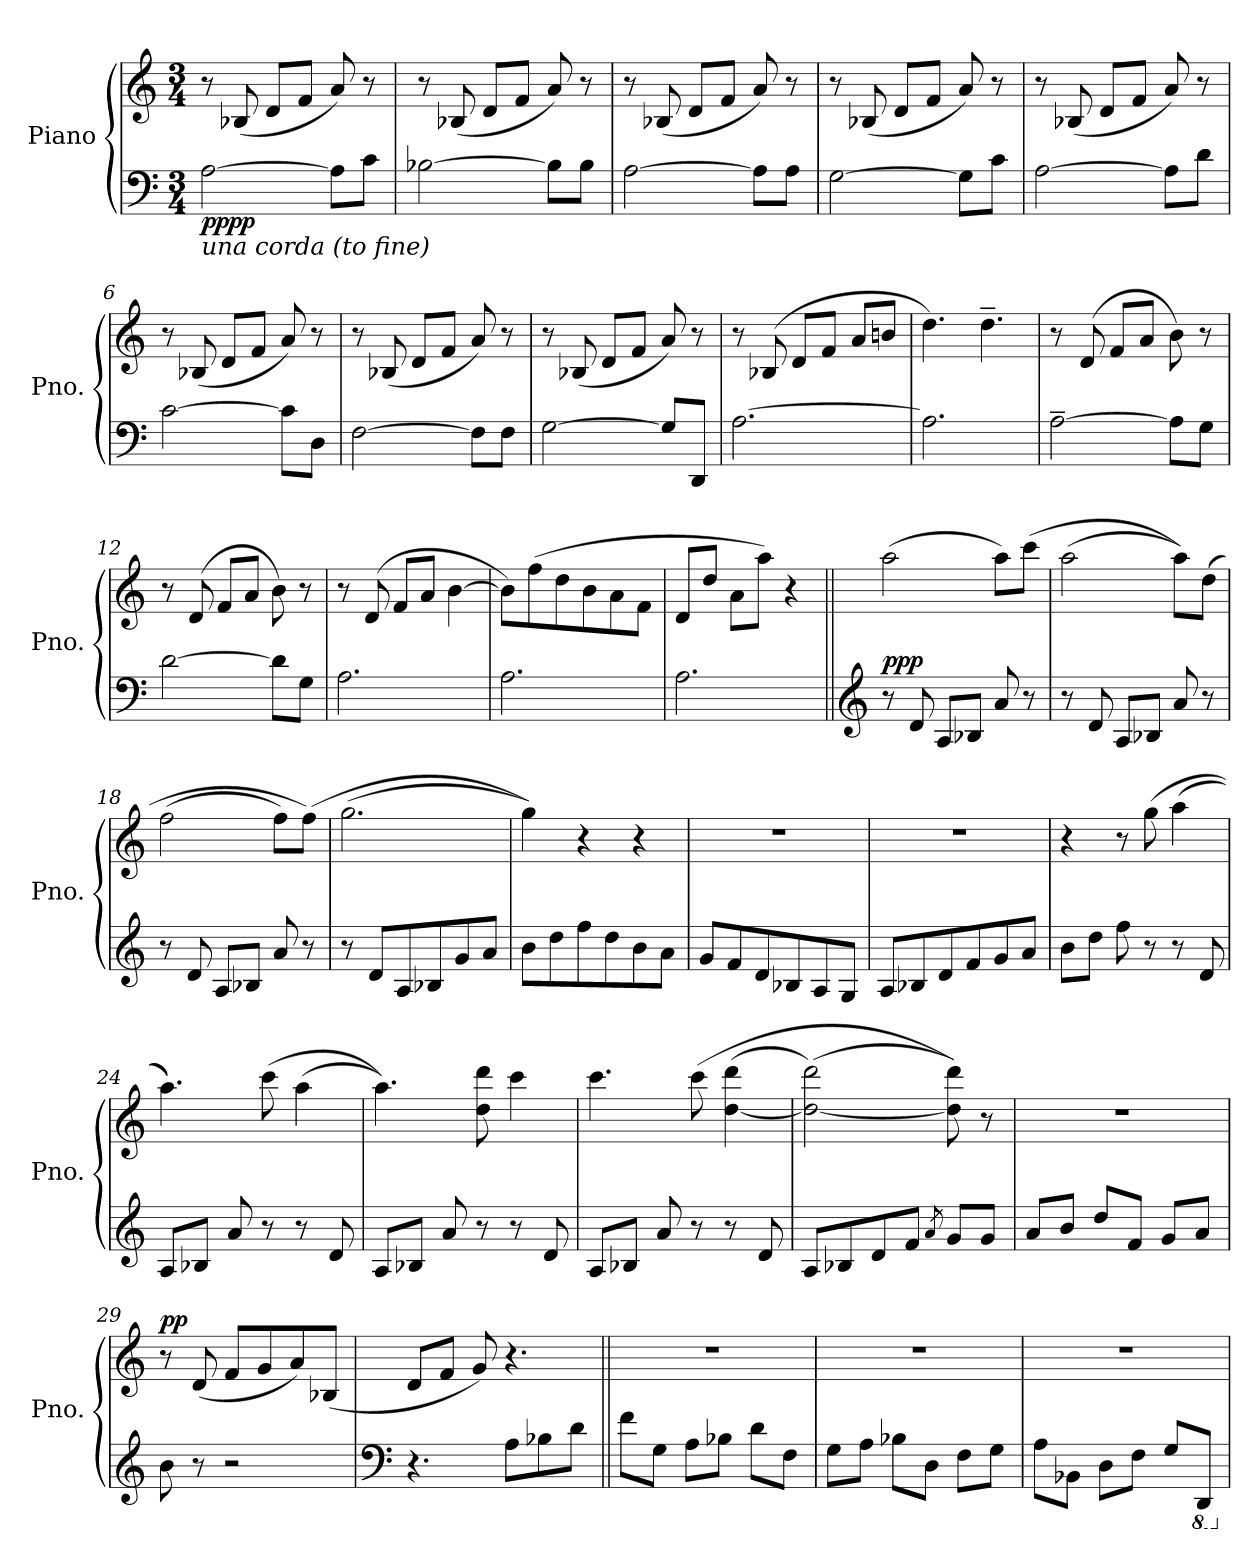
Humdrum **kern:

**kern	**kern	**dynam
*part1	*part1	*part1
*staff2	*staff1	*staff1/2
*I"Piano	*	*
*I'Pno.	*	*
*clefF4	*clefG2	*
*k[]	*k[]	*
*M3/4	*M3/4	*
*MM80	*MM80	*
=1	=1	=1
!LO:TX:b:i:t=una corda (to fine)	!	!
!	!	!LO:DY:b=2
!	!	!LO:DY:n=1:b
[2A\	8r	pp pp
.	(<8B-X/	.
.	8d/L	.
.	8f/J	.
8A\L]	8a/)	.
8c\J	8r	.
=2	=2	=2
[2B-X\	8r	.
.	(<8B-X/	.
.	8d/L	.
.	8f/J	.
8B-\L]	8a/)	.
8B-\J	8r	.
=3	=3	=3
[2A\	8r	.
.	(<8B-X/	.
.	8d/L	.
.	8f/J	.
8A\L]	8a/)	.
8A\J	8r	.
=4	=4	=4
[2G\	8r	.
.	(<8B-X/	.
.	8d/L	.
.	8f/J	.
8G\L]	8a/)	.
8c\J	8r	.
=5	=5	=5
[2A\	8r	.
.	(<8B-X/	.
.	8d/L	.
.	8f/J	.
8A\L]	8a/)	.
8d\J	8r	.
=6	=6	=6
[2c\	8r	.
.	(<8B-X/	.
.	8d/L	.
.	8f/J	.
8c\L]	8a/)	.
8D\J	8r	.
=7	=7	=7
[2F\	8r	.
.	(<8B-X/	.
.	8d/L	.
.	8f/J	.
8F\L]	8a/)	.
8F\J	8r	.
=8	=8	=8
[2G\	8r	.
.	(<8B-X/	.
.	8d/L	.
.	8f/J	.
8G/L]	8a/)	.
8DD/J	8r	.
=9	=9	=9
[2.A\	8r	.
.	(>8B-X/	.
.	8d/L	.
.	8f/J	.
.	8a/L	.
.	8bn/J	.
=10	=10	=10
2.A\]	4.dd\)	.
.	4.dd~\	.
=11	=11	=11
[2A~\	8r	.
.	(>8d/	.
.	8f/L	.
.	8a/J	.
8A\L]	8b\)	.
8G\J	8r	.
=12	=12	=12
[2d\	8r	.
.	(>8d/	.
.	8f/L	.
.	8a/J	.
8d\L]	8b\)	.
8G\J	8r	.
=13	=13	=13
2.A\	8r	.
.	(>8d/	.
.	8f/L	.
.	8a/J	.
.	[4b\	.
=14	=14	=14
2.A\	8b\L])	.
.	(>8ff\	.
.	8dd\	.
.	8b\	.
.	8a\	.
.	8f\J	.
=15	=15	=15
2.A\	8d/L	.
.	8dd/J	.
.	8a\L	.
.	8aa\J)	.
.	4r	.
=16||	=16||	=16||
*clefG2	*	*
!	!	!LO:DY:a=2
!	!	!LO:DY:n=1:a
8r	(>2aa\	pp p
8d/	.	.
8A/L	.	.
8B-X/J	.	.
8a/	8aa\L)	.
8r	(>8ccc\J	.
=17	=17	=17
8r	(>2aa\	.
8d/	.	.
8A/L	.	.
8B-X/J	.	.
8a/	8aa\L))	.
8r	(>8dd\J	.
=18	=18	=18
8r	(>2ff\	.
8d/	.	.
8A/L	.	.
8B-X/J	.	.
8a/	8ff\L)	.
8r	(>8ff\J)	.
=19	=19	=19
8r	(>2.gg\	.
8d/L	.	.
8A/	.	.
8B-X/	.	.
8g/	.	.
8a/J	.	.
=20	=20	=20
8b\L	4gg\))	.
8dd\	.	.
8ff\	4r	.
8dd\	.	.
8b\	4r	.
8a\J	.	.
=21	=21	=21
8g/L	2.r	.
8f/	.	.
8d/	.	.
8B-X/	.	.
8A/	.	.
8G/J	.	.
=22	=22	=22
8A/L	2.r	.
8B-X/	.	.
8d/	.	.
8f/	.	.
8g/	.	.
8a/J	.	.
=23	=23	=23
8b\L	4r	.
8dd\J	.	.
8ff\	8r	.
8r	(>8gg\	.
8r	(>4aa\	.
8d/	.	.
=24	=24	=24
8A/L	4.aa\))	.
8B-X/J	.	.
8a/	.	.
8r	(>8ccc\	.
8r	(>4aa\	.
8d/	.	.
=25	=25	=25
8A/L	4.aa\))	.
8B-X/J	.	.
8a/	.	.
8r	8dd\ 8ddd\	.
8r	4ccc\	.
8d/	.	.
=26	=26	=26
8A/L	4.ccc\	.
8B-X/J	.	.
8a/	.	.
8r	(>8ccc\	.
8r	(<[4dd\ 4ddd\	.
8d/	.	.
=27	=27	=27
8A/L	(<2dd\_ 2ddd\)	.
8B-X/	.	.
8d/	.	.
8f/J	.	.
8qa/	.	.
8g/L	8dd\] 8ddd\))	.
8g/J	8r	.
=28	=28	=28
8a/L	2.r	.
8b/J	.	.
8dd/L	.	.
8f/J	.	.
8g/L	.	.
8a/J	.	.
=29	=29	=29
!	!	!LO:DY:a
8b\	8r	pp
8r	(<8d/	.
2r	8f/L	.
.	8g/	.
.	8a/)	.
.	(<8B-X/J	.
=30	=30	=30
*clefF4	*	*
4.r	8d/L	.
.	8f/J	.
.	8g/)	.
8A\L	4.r	.
8B-X\	.	.
8d\J	.	.
=31||	=31||	=31||
8f\L	2.r	.
8G\J	.	.
8A\L	.	.
8B-X\J	.	.
8d\L	.	.
8F\J	.	.
=32	=32	=32
8G\L	2.r	.
8A\J	.	.
8B-X\L	.	.
8D\J	.	.
8F\L	.	.
8G\J	.	.
=33	=33	=33
8A\L	2.r	.
8BB-X\J	.	.
8D\L	.	.
8F\J	.	.
8G/L	.	.
*8ba	*	*
8DDD/J	.	.
*X8ba	*	*
=	=	=
*-	*-	*-
